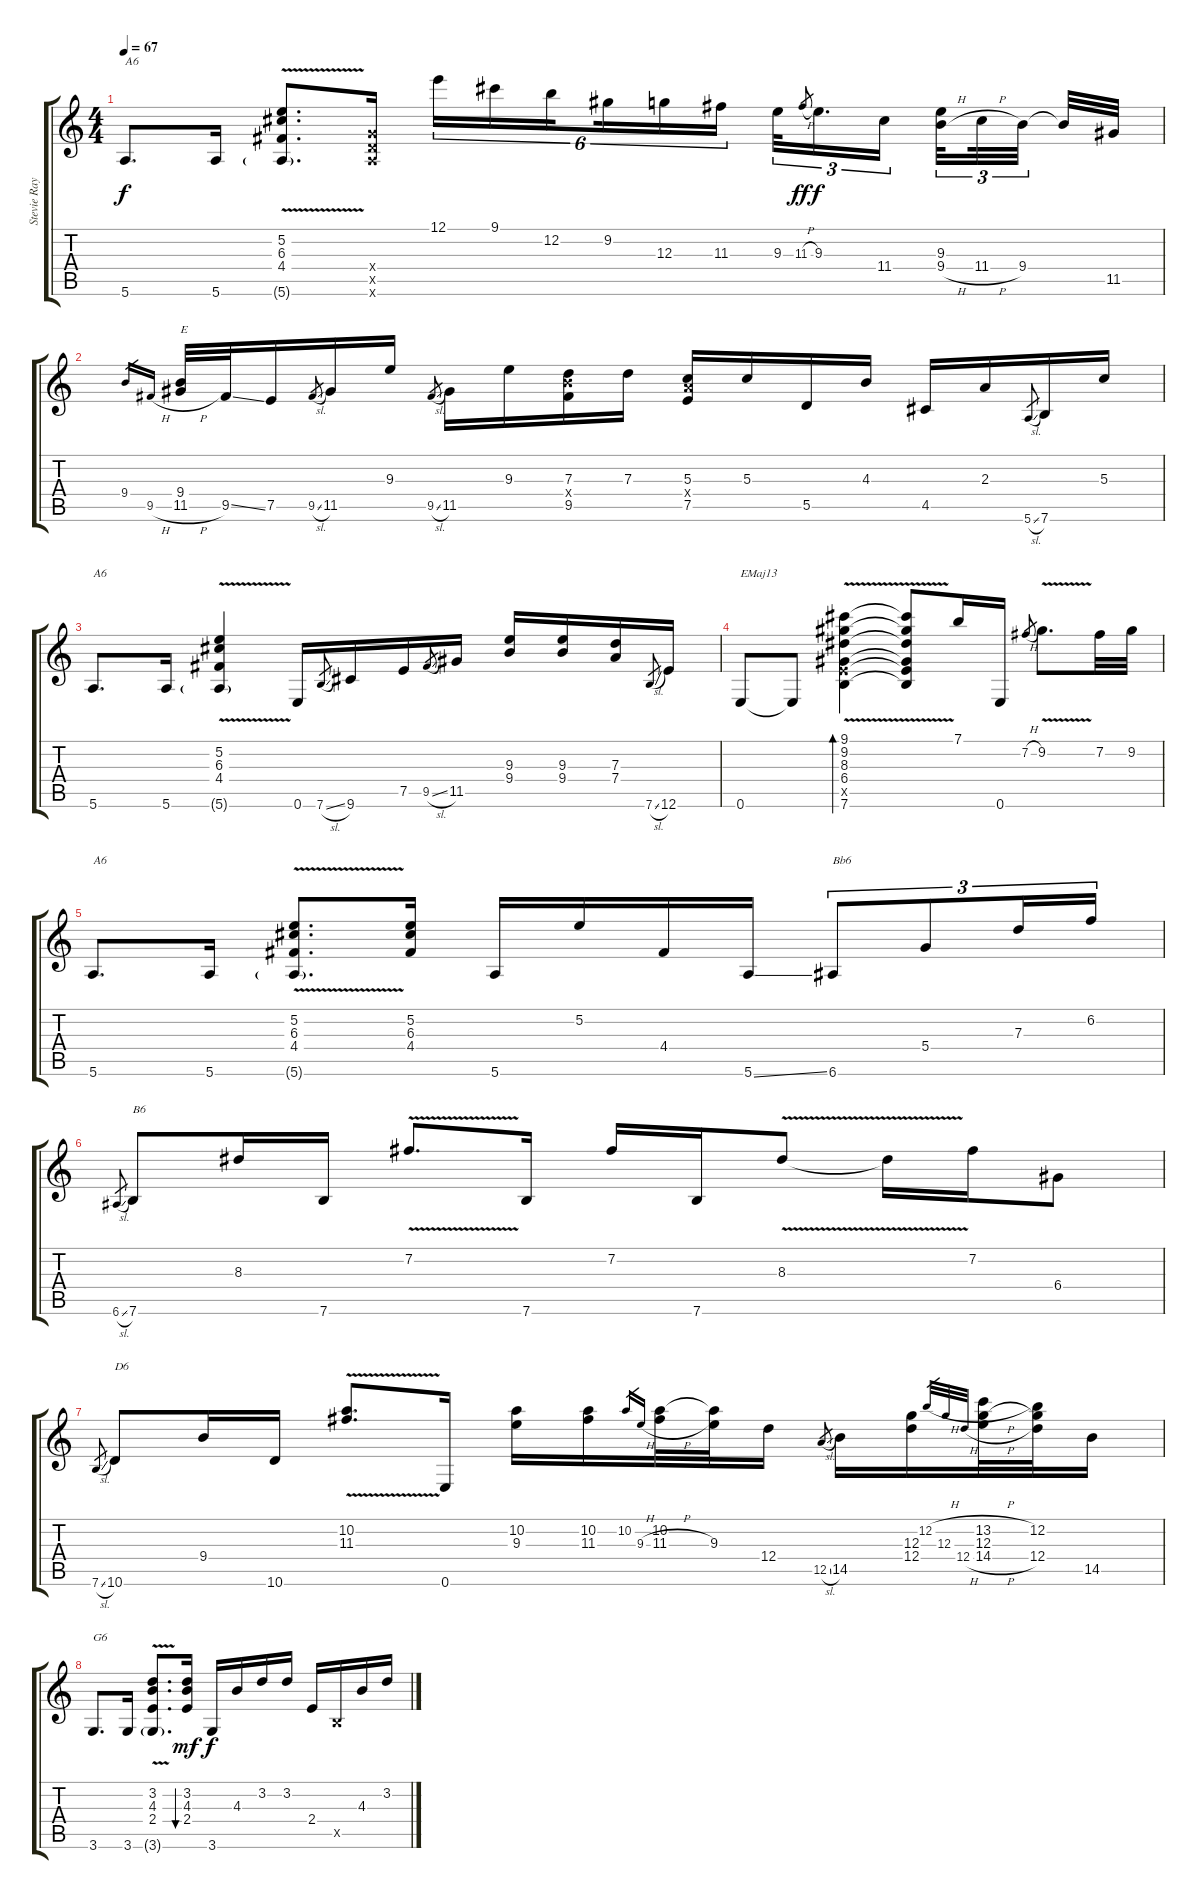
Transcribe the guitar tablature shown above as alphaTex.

\track ("Stevie Ray Vaughan" "Stevie Ray") {instrument electricguitarjazz}
\staff {score tabs}
\tuning (E4 B3 G3 D3 A2 E2) {hide}
\ts (4 4)
\tempo 67
\clef g2
\ks c
5.6.8{d txt "A6" dy f} 5.6.16 (5.2{v} 6.3{v} 4.4{v} 5.6{v g}).8{d} (5.4{x} 5.5{x} 5.6{x}).16 12.1.16{tu (6 4)} 9.1.16{tu (6 4)} 12.2.16{tu (6 4) beam splitsecondary} 9.2.16{tu (6 4)} 12.3.16{tu (6 4)} 11.3.16{tu (6 4)} 9.3.32{tu (3 2)} 11.3{h}.8{gr dy ff} 9.3.16{d tu (3 2) dy f} 11.4.16{tu (3 2)} (9.3 9.4{h}).32{tu (3 2) beam splitsecondary} 11.4{h}.32{tu (3 2)} 9.4.32{tu (3 2) beam splitsecondary} 9.4{t}.32 11.5.32 |
9.4.16{gr} 9.5{h}.16{gr} (9.4 11.5{h}).32{txt "E"} 9.5{ss}.32 7.5.16 9.5{sl}.8{gr} 11.5.16 9.3.16 9.5{sl}.8{gr} 11.5.16 9.3.16 (7.3 9.4{x} 9.5).16 7.3.16 (5.3 7.4{x} 7.5).16 5.3.16 5.5.16 4.3.16 4.5.16 2.3.16 5.6{sl}.8{gr} 7.6.16 5.3.16 |
5.6.8{d txt "A6"} 5.6.16 (5.2{v} 6.3{v} 4.4{v} 5.6{v g}).4 0.6.16 7.6{sl}.8{gr} 9.6.16 7.5.16 9.5{sl}.8{gr} 11.5.16 (9.3 9.4).16 (9.3 9.4).16 (7.3 7.4).16 7.6{sl}.8{gr} 12.6.16 |
0.6.8{txt "EMaj13"} 0.6{t}.8 (9.1{v} 9.2{v} 8.3{v} 6.4 7.5{v x} 7.6).4{bd 120} (9.1{v t} 9.2{v t} 8.3{v t} 6.4{v t} 7.5{v t} 7.6{v t}).8 7.1.16 0.6.16 7.2{h}.8{gr} 9.2{v}.8{d} 7.2.32 9.2.32 |
5.6.8{d txt "A6"} 5.6.16 (5.2{v} 6.3{v} 4.4{v} 5.6{v g}).8{d} (5.2 6.3 4.4).16 5.6.16 5.2.16 4.4.16 5.6{ss}.16 6.6.8{tu (3 2) txt "Bb6"} 5.4.8{tu (3 2)} 7.3.16{tu (3 2)} 6.2.16{tu (3 2)} |
6.6{sl}.8{gr} 7.6.8{txt "B6"} 8.3.16 7.6.16 7.2{v}.8{d} 7.6.16 7.2.16 7.6.16 8.3{v}.8 8.3{v t}.16 7.2.16 6.4.8 |
7.6{sl}.8{gr} 10.6.8{txt "D6"} 9.4.16 10.6.16 (10.2{v} 11.3{v}).8{d} 0.6.16 (10.2 9.3).16 (10.2 11.3).16 10.2.16{gr} 9.3{h}.16{gr} (10.2 11.3{h}).32 (10.2{t} 9.3).32 12.4.16 12.5{sl}.8{gr} 14.5.16 (12.3 12.4).16 12.2{h}.32{gr} 12.3.32{gr} 12.4{h}.32{gr} (13.2{h} 12.3 14.4{h}).32 (12.2 12.3{t} 12.4).32 14.5.16 |
3.6.8{d txt "G6"} 3.6.16 (3.2{v} 4.3{v} 2.4{v} 3.6{v g}).8{d} (3.2 4.3 2.4).16{bu 120 dy mf} 3.6.16{dy f} 4.3.16 3.2.16 3.2.16 2.4.16 2.5{x}.16 4.3.16 3.2.16
